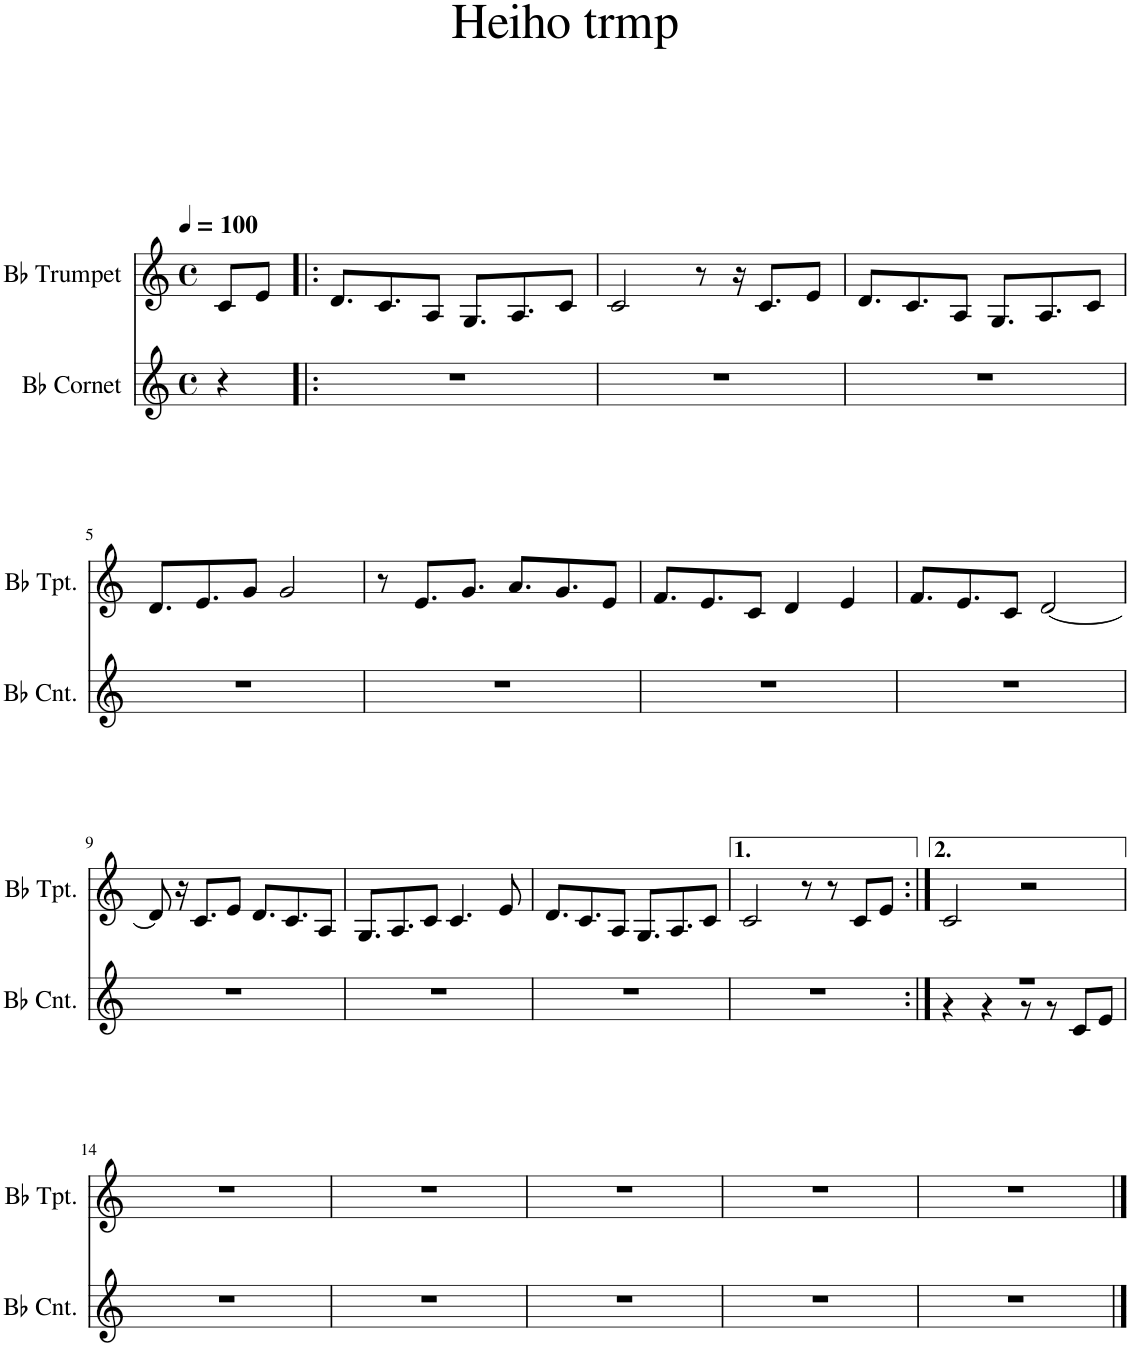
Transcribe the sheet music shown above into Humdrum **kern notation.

**kern	**kern
*part2	*part1
*staff2	*staff1
*I"Bb Cornet	*I"Bb Trumpet
*I'Bb Cnt.	*I'Bb Tpt.
*clefG2	*clefG2
*Trd1c2	*Trd1c2
*k[]	*k[]
*M4/4	*M4/4
*met(c)	*met(c)
*MM100	*MM100
=1	=1
4r	8c/L
.	8e/J
=2!|:	=2!|:
1r	8.d/L
.	8.c/
.	8A/J
.	8.G/L
.	8.A/
.	8c/J
=3	=3
1r	2c/
.	8r
.	16r
.	8.c/L
.	8e/J
=4	=4
1r	8.d/L
.	8.c/
.	8A/J
.	8.G/L
.	8.A/
.	8c/J
!!LO:LB:g=z
=5	=5
1r	8.d/L
.	8.e/
.	8g/J
.	2g/
=6	=6
1r	8r
.	8.e/L
.	8.g/J
.	8.a/L
.	8.g/
.	8e/J
=7	=7
1r	8.f/L
.	8.e/
.	8c/J
.	4d/
.	4e/
=8	=8
1r	8.f/L
.	8.e/
.	8c/J
.	[2d/
!!LO:LB:g=z
=9	=9
1r	8d/]
.	16r
.	8.c/L
.	8e/J
.	8.d/L
.	8.c/
.	8A/J
=10	=10
1r	8.G/L
.	8.A/
.	8c/J
.	4.c/
.	8e/
=11	=11
1r	8.d/L
.	8.c/
.	8A/J
.	8.G/L
.	8.A/
.	8c/J
=12	=12
1r	2c/
.	8r
.	8r
.	8c/L
.	8e/J
=13:|!	=13:|!
*^	*
1r	4r	2c/
.	4r	.
.	8r	2r
.	8r	.
.	8c/L	.
.	8e/J	.
*v	*v	*
!!LO:LB:g=z
=14	=14
1r	1r
=15	=15
1r	1r
=16	=16
1r	1r
=17	=17
1r	1r
=18	=18
1r	1r
==	==
*-	*-
